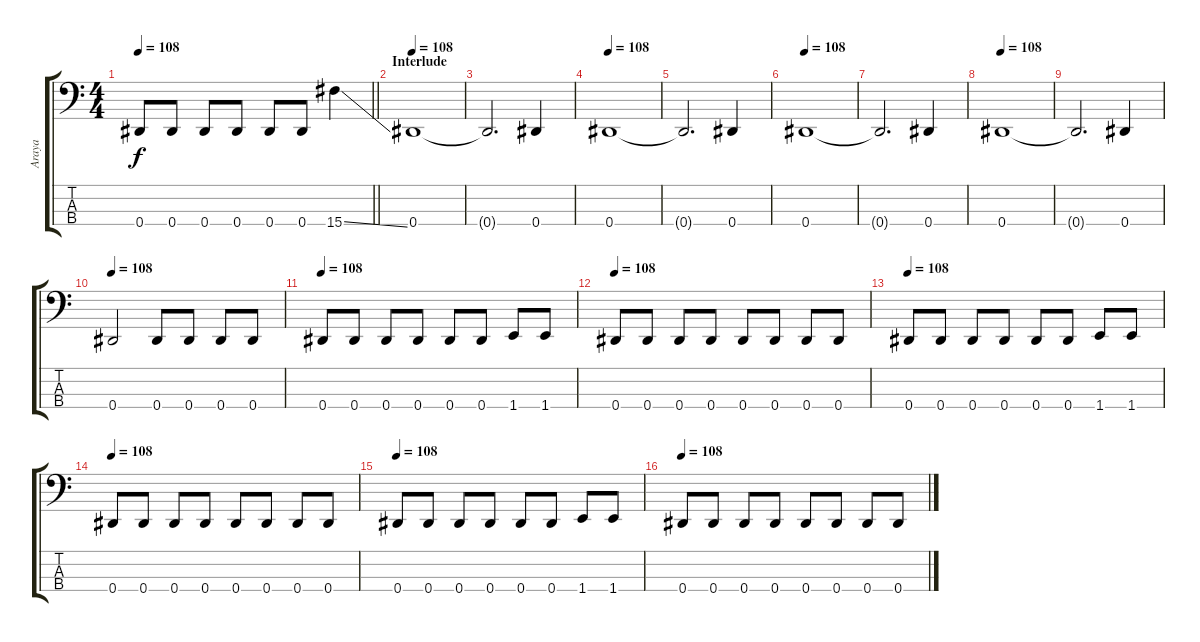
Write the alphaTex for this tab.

\track ("Araya" "Araya") {instrument electricbasspick}
\staff {score tabs}
\tuning (Gb2 Db2 Ab1 Eb1) {hide}
\ts (4 4)
\tempo 108
\clef f4
\barLineRight lightlight
\ks c
0.4.8{dy f} 0.4.8 0.4.8 0.4.8 0.4.8 0.4.8 15.4{ss}.4 |
\section ("" "Interlude")
\tempo 108
0.4.1 |
0.4{t}.2{d} 0.4.4 |
\tempo 108
0.4.1 |
0.4{t}.2{d} 0.4.4 |
\tempo 108
0.4.1 |
0.4{t}.2{d} 0.4.4 |
\tempo 108
0.4.1 |
0.4{t}.2{d} 0.4.4 |
\tempo 108
0.4.2 0.4.8 0.4.8 0.4.8 0.4.8 |
\tempo 108
0.4.8 0.4.8 0.4.8 0.4.8 0.4.8 0.4.8 1.4.8 1.4.8 |
\tempo 108
0.4.8 0.4.8 0.4.8 0.4.8 0.4.8 0.4.8 0.4.8 0.4.8 |
\tempo 108
0.4.8 0.4.8 0.4.8 0.4.8 0.4.8 0.4.8 1.4.8 1.4.8 |
\tempo 108
0.4.8 0.4.8 0.4.8 0.4.8 0.4.8 0.4.8 0.4.8 0.4.8 |
\tempo 108
0.4.8 0.4.8 0.4.8 0.4.8 0.4.8 0.4.8 1.4.8 1.4.8 |
\tempo 108
0.4.8 0.4.8 0.4.8 0.4.8 0.4.8 0.4.8 0.4.8 0.4.8
